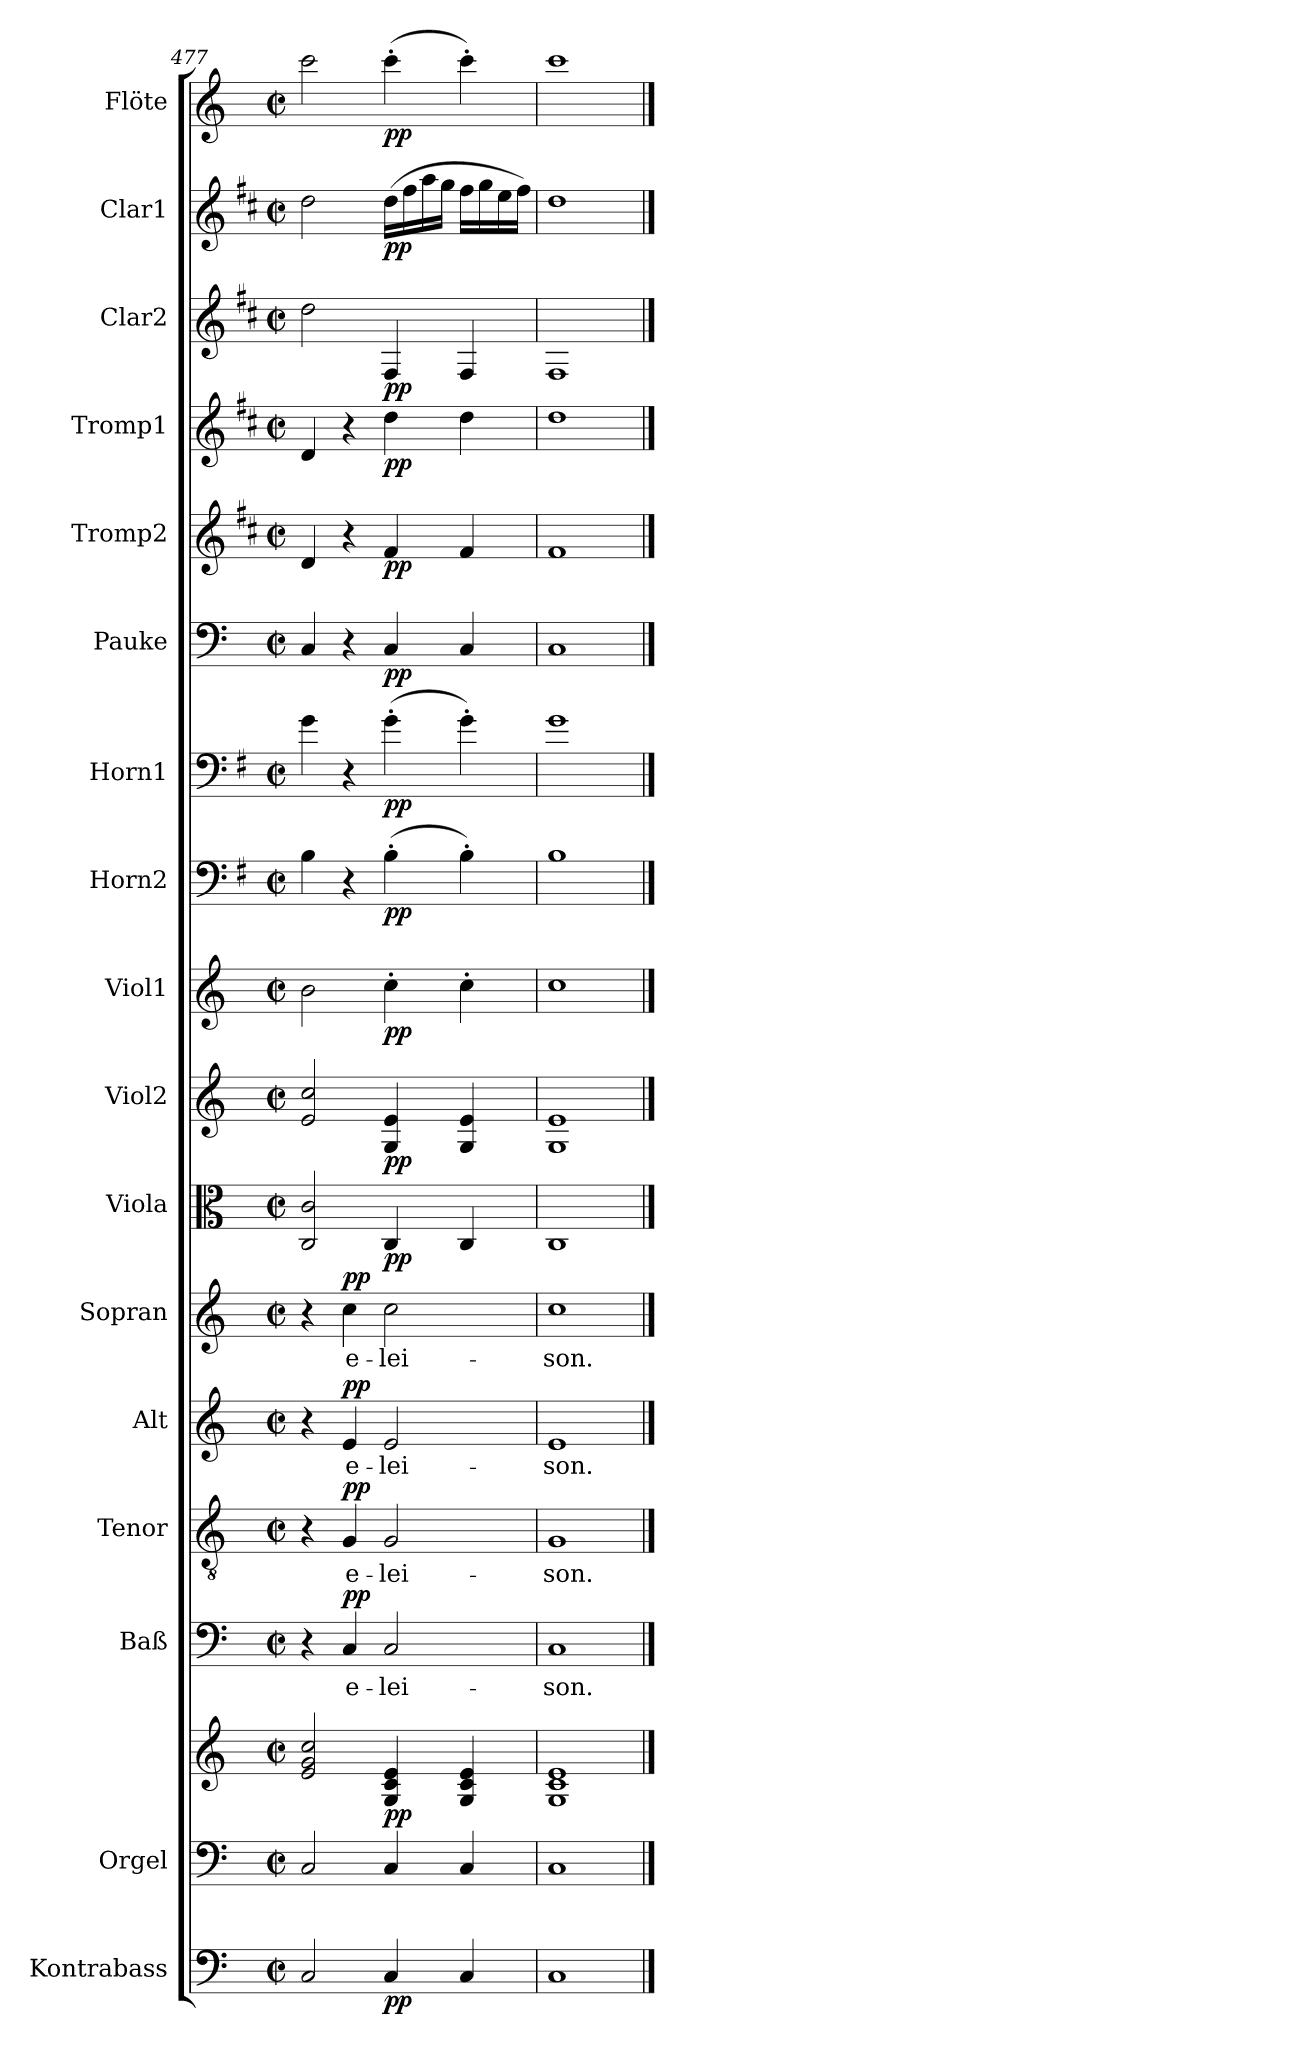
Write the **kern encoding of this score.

**kern	**dynam	**kern	**kern	**dynam	**kern	**text	**dynam	**kern	**text	**dynam	**kern	**text	**dynam	**kern	**text	**dynam	**kern	**dynam	**kern	**dynam	**kern	**dynam	**kern	**dynam	**kern	**dynam	**kern	**dynam	**kern	**dynam	**kern	**dynam	**kern	**dynam	**kern	**dynam	**kern	**dynam
*part17	*part17	*part16	*part16	*part16	*part15	*part15	*part15	*part14	*part14	*part14	*part13	*part13	*part13	*part12	*part12	*part12	*part11	*part11	*part10	*part10	*part9	*part9	*part8	*part8	*part7	*part7	*part6	*part6	*part5	*part5	*part4	*part4	*part3	*part3	*part2	*part2	*part1	*part1
*staff18	*staff18	*staff17	*staff16	*staff16/17	*staff15	*staff15	*staff15	*staff14	*staff14	*staff14	*staff13	*staff13	*staff13	*staff12	*staff12	*staff12	*staff11	*staff11	*staff10	*staff10	*staff9	*staff9	*staff8	*staff8	*staff7	*staff7	*staff6	*staff6	*staff5	*staff5	*staff4	*staff4	*staff3	*staff3	*staff2	*staff2	*staff1	*staff1
*I"Kontrabass	*	*I"Orgel	*	*	*I"Baß	*	*	*I"Tenor	*	*	*I"Alt	*	*	*I"Sopran	*	*	*I"Viola	*	*I"Viol2	*	*I"Viol1	*	*I"Horn2	*	*I"Horn1	*	*I"Pauke	*	*I"Tromp2	*	*I"Tromp1	*	*I"Clar2	*	*I"Clar1	*	*I"Flöte	*
*I'Kb	*	*	*	*	*I'B	*	*	*I'T	*	*	*I'A	*	*	*I'S	*	*	*I'Vla	*	*I'Vl2	*	*I'Vl1	*	*I'Hr2	*	*I'Hr1	*	*I'Pk	*	*I'Tr2	*	*I'Tr1	*	*I'Cl2	*	*I'Cl1	*	*I'Fl	*
*clefF4	*	*clefF4	*clefG2	*	*clefF4	*	*	*clefGv2	*	*	*clefG2	*	*	*clefG2	*	*	*clefC3	*	*clefG2	*	*clefG2	*	*clefF4	*	*clefF4	*	*clefF4	*	*clefG2	*	*clefG2	*	*clefG2	*	*clefG2	*	*clefG2	*
*ITrd7c12	*	*	*	*	*	*	*	*	*	*	*	*	*	*	*	*	*	*	*	*	*	*	*ITrd4c7	*	*ITrd4c7	*	*	*	*ITrd1c2	*	*ITrd1c2	*	*ITrd1c2	*	*ITrd1c2	*	*	*
*k[]	*	*k[]	*k[]	*	*k[]	*	*	*k[]	*	*	*k[]	*	*	*k[]	*	*	*k[]	*	*k[]	*	*k[]	*	*k[]	*	*k[]	*	*k[]	*	*k[]	*	*k[]	*	*k[]	*	*k[]	*	*k[]	*
*C:	*	*C:	*C:	*	*C:	*	*	*C:	*	*	*C:	*	*	*C:	*	*	*C:	*	*C:	*	*C:	*	*C:	*	*C:	*	*C:	*	*C:	*	*C:	*	*C:	*	*C:	*	*C:	*
*M2/2	*	*M2/2	*M2/2	*	*M2/2	*	*	*M2/2	*	*	*M2/2	*	*	*M2/2	*	*	*M2/2	*	*M2/2	*	*M2/2	*	*M2/2	*	*M2/2	*	*M2/2	*	*M2/2	*	*M2/2	*	*M2/2	*	*M2/2	*	*M2/2	*
*met(c|)	*	*met(c|)	*met(c|)	*	*met(c|)	*	*	*met(c|)	*	*	*met(c|)	*	*	*met(c|)	*	*	*met(c|)	*	*met(c|)	*	*met(c|)	*	*met(c|)	*	*met(c|)	*	*met(c|)	*	*met(c|)	*	*met(c|)	*	*met(c|)	*	*met(c|)	*	*met(c|)	*
=477	=477	=477	=477	=477	=477	=477	=477	=477	=477	=477	=477	=477	=477	=477	=477	=477	=477	=477	=477	=477	=477	=477	=477	=477	=477	=477	=477	=477	=477	=477	=477	=477	=477	=477	=477	=477	=477	=477
2CC/	.	2C/	2e/ 2g/ 2cc/	.	4r	.	.	4r	.	.	4r	.	.	4r	.	.	2C/ 2c/	.	2e/ 2cc/	.	2b\	.	4E\	.	4c\	.	4C/	.	4c/	.	4c/	.	2cc\	.	2cc\	.	2ccc\	.
!	!	!	!	!	!	!LO:LY:b	!LO:DY:a	!	!LO:LY:b	!LO:DY:a	!	!LO:LY:b	!LO:DY:a	!	!LO:LY:b	!LO:DY:a	!	!	!	!	!	!	!	!	!	!	!	!	!	!	!	!	!	!	!	!	!	!
.	.	.	.	.	4C/	e-	pp	4G/	e-	pp	4e/	e-	pp	4cc\	e-	pp	.	.	.	.	.	.	4r	.	4r	.	4r	.	4r	.	4r	.	.	.	.	.	.	.
!	!LO:DY:b	!	!	!LO:DY:a=2	!	!LO:LY:b	!	!	!LO:LY:b	!	!	!LO:LY:b	!	!	!LO:LY:b	!	!	!LO:DY:b	!	!LO:DY:b	!	!LO:DY:b	!	!LO:DY:b	!	!LO:DY:b	!	!LO:DY:b	!	!LO:DY:b	!	!LO:DY:b	!	!LO:DY:b	!	!LO:DY:b	!	!LO:DY:b
4CC/	pp	4C/	4G/ 4c/ 4e/	pp	2C/	-lei-	.	2G/	-lei-	.	2e/	-lei-	.	2cc\	-lei-	.	4C/	pp	4G/ 4e/	pp	4cc'>\	pp	(>4E'>\	pp	(>4c'>\	pp	4C/	pp	4e/	pp	4cc\	pp	4E/	pp	(>16cc\LL	pp	(>4ccc'>\	pp
.	.	.	.	.	.	.	.	.	.	.	.	.	.	.	.	.	.	.	.	.	.	.	.	.	.	.	.	.	.	.	.	.	.	.	16ee\	.	.	.
.	.	.	.	.	.	.	.	.	.	.	.	.	.	.	.	.	.	.	.	.	.	.	.	.	.	.	.	.	.	.	.	.	.	.	16gg\	.	.	.
.	.	.	.	.	.	.	.	.	.	.	.	.	.	.	.	.	.	.	.	.	.	.	.	.	.	.	.	.	.	.	.	.	.	.	16ff\JJ	.	.	.
4CC/	.	4C/	4G/ 4c/ 4e/	.	.	.	.	.	.	.	.	.	.	.	.	.	4C/	.	4G/ 4e/	.	4cc'>\	.	4E'>\)	.	4c'>\)	.	4C/	.	4e/	.	4cc\	.	4E/	.	16ee\LL	.	4ccc'>\)	.
.	.	.	.	.	.	.	.	.	.	.	.	.	.	.	.	.	.	.	.	.	.	.	.	.	.	.	.	.	.	.	.	.	.	.	16ff\	.	.	.
.	.	.	.	.	.	.	.	.	.	.	.	.	.	.	.	.	.	.	.	.	.	.	.	.	.	.	.	.	.	.	.	.	.	.	16dd\	.	.	.
.	.	.	.	.	.	.	.	.	.	.	.	.	.	.	.	.	.	.	.	.	.	.	.	.	.	.	.	.	.	.	.	.	.	.	16ee\JJ)	.	.	.
=478	=478	=478	=478	=478	=478	=478	=478	=478	=478	=478	=478	=478	=478	=478	=478	=478	=478	=478	=478	=478	=478	=478	=478	=478	=478	=478	=478	=478	=478	=478	=478	=478	=478	=478	=478	=478	=478	=478
!	!	!	!	!	!	!LO:LY:b	!	!	!LO:LY:b	!	!	!LO:LY:b	!	!	!LO:LY:b	!	!	!	!	!	!	!	!	!	!	!	!	!	!	!	!	!	!	!	!	!	!	!
1CC	.	1C	1G 1c 1e	.	1C	-son.	.	1G	-son.	.	1e	-son.	.	1cc	-son.	.	1C	.	1G 1e	.	1cc	.	1E	.	1c	.	1C	.	1e	.	1cc	.	1E	.	1cc	.	1ccc	.
==	==	==	==	==	==	==	==	==	==	==	==	==	==	==	==	==	==	==	==	==	==	==	==	==	==	==	==	==	==	==	==	==	==	==	==	==	==	==
*-	*-	*-	*-	*-	*-	*-	*-	*-	*-	*-	*-	*-	*-	*-	*-	*-	*-	*-	*-	*-	*-	*-	*-	*-	*-	*-	*-	*-	*-	*-	*-	*-	*-	*-	*-	*-	*-	*-
